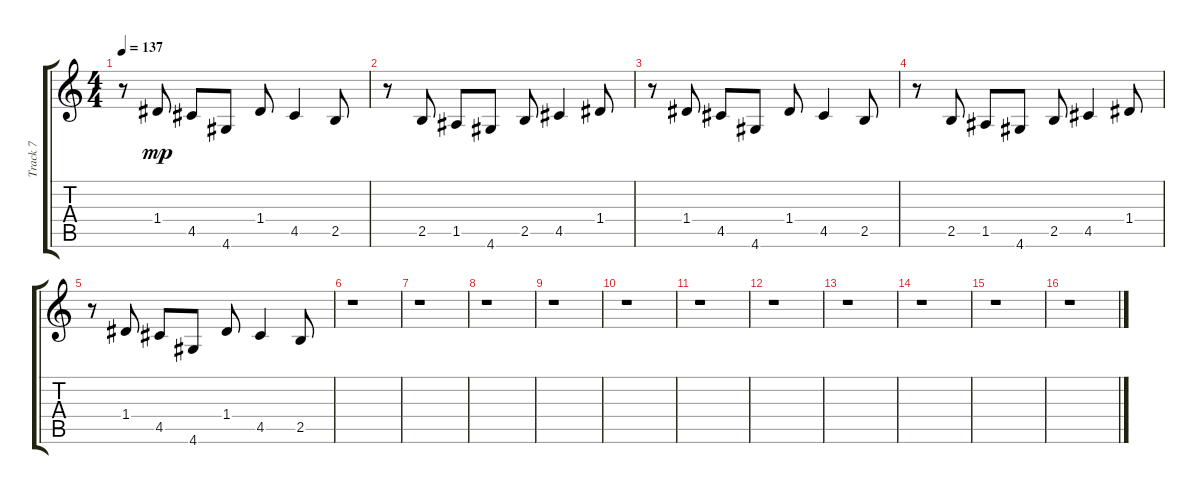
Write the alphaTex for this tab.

\track ("Track 7" "Track 7") {instrument distortionguitar}
\staff {score tabs}
\tuning (E4 B3 G3 D3 A2 E2) {hide}
\ts (4 4)
\tempo 137
\clef g2
\ks c
r.8{dy mp} 1.4.8 4.5.8 4.6.8 1.4.8 4.5.4 2.5.8 |
r.8 2.5.8 1.5.8 4.6.8 2.5.8 4.5.4 1.4.8 |
r.8 1.4.8 4.5.8 4.6.8 1.4.8 4.5.4 2.5.8 |
r.8 2.5.8 1.5.8 4.6.8 2.5.8 4.5.4 1.4.8 |
r.8 1.4.8 4.5.8 4.6.8 1.4.8 4.5.4 2.5.8 |
r.1 |
r.1 |
r.1 |
r.1 |
r.1 |
r.1 |
r.1 |
r.1 |
r.1 |
r.1 |
r.1
